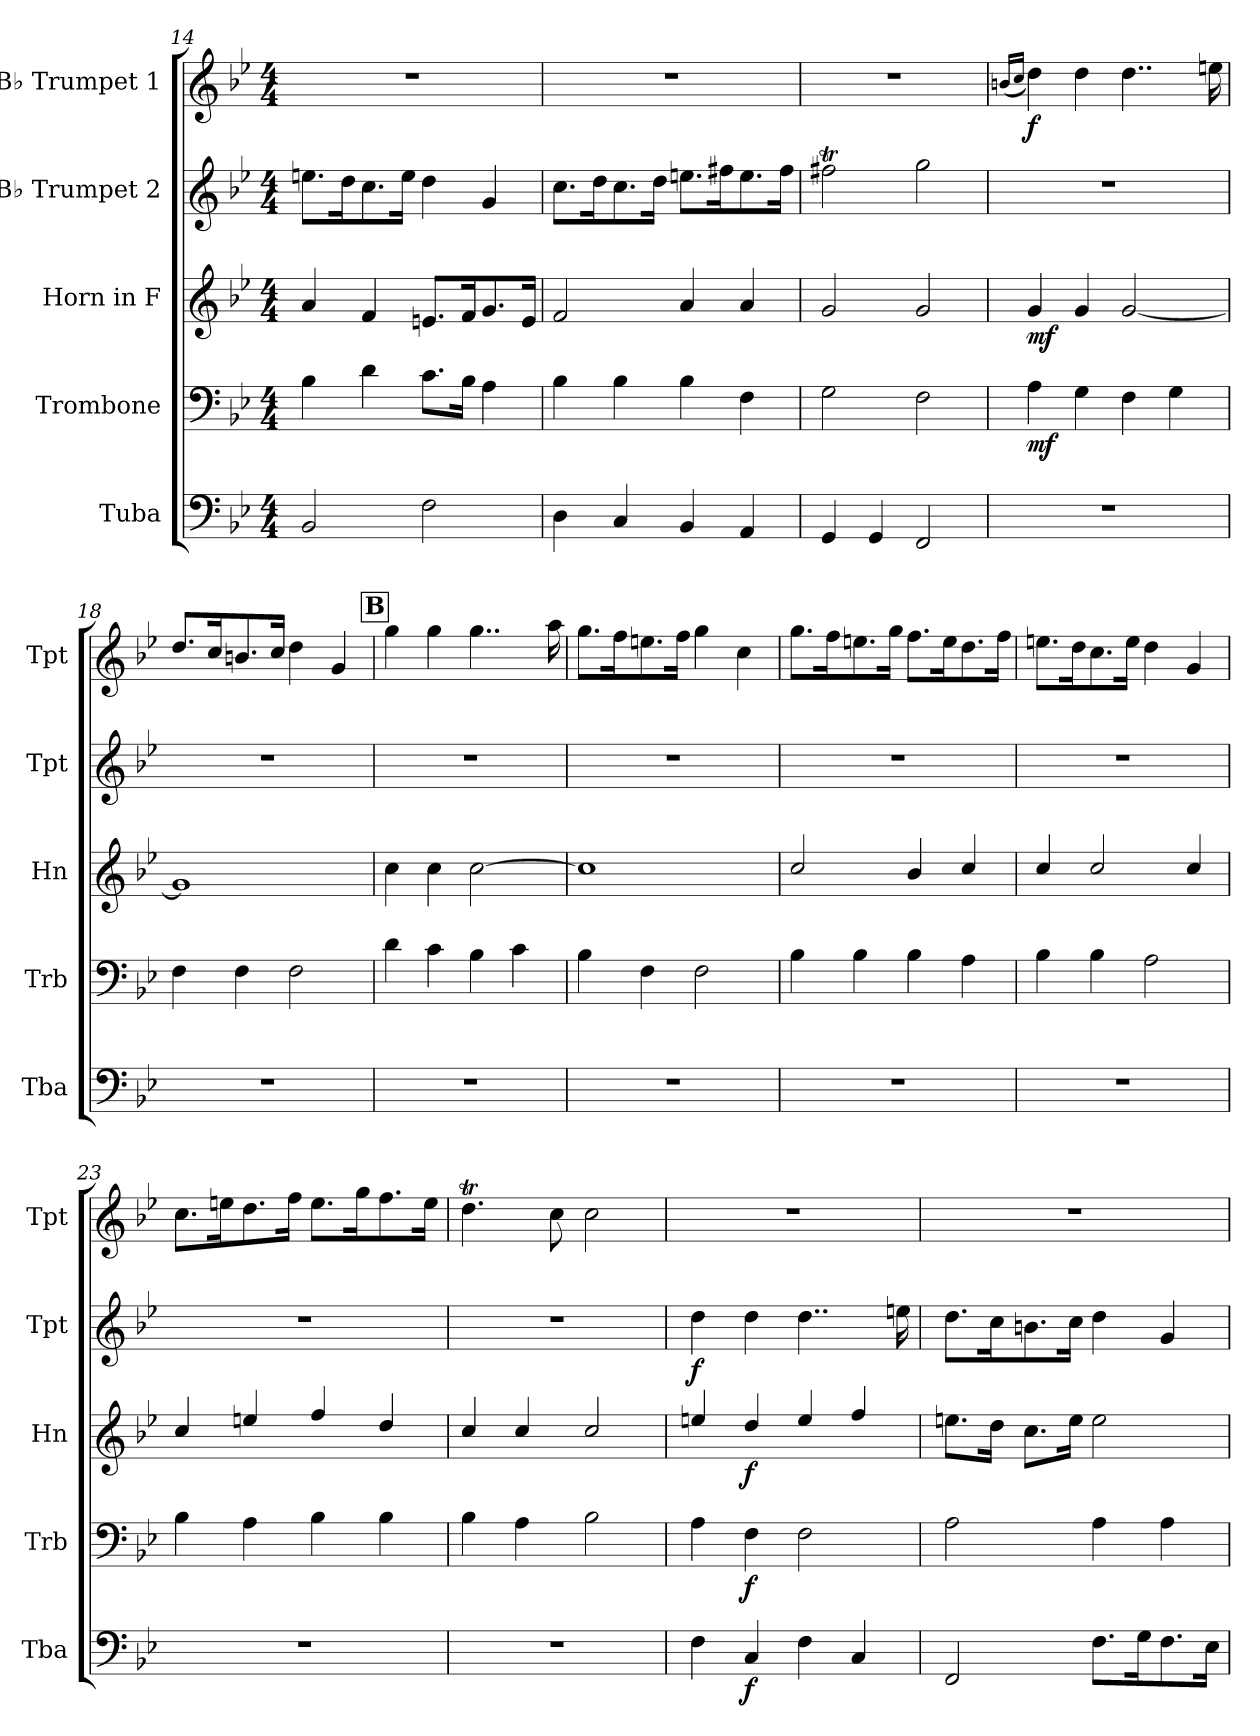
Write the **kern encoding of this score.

**kern	**dynam	**kern	**dynam	**kern	**dynam	**kern	**dynam	**kern	**dynam
*part5	*part5	*part4	*part4	*part3	*part3	*part2	*part2	*part1	*part1
*staff5	*staff5	*staff4	*staff4	*staff3	*staff3	*staff2	*staff2	*staff1	*staff1
*I"Tuba	*	*I"Trombone	*	*I"Horn in F	*	*I"B♭ Trumpet 2	*	*I"B♭ Trumpet 1	*
*I'Tba	*	*I'Trb	*	*I'Hn	*	*I'Tpt	*	*I'Tpt	*
*clefF4	*	*clefF4	*	*clefG2	*	*clefG2	*	*clefG2	*
*	*	*	*	*ITrd4c7	*	*ITrd1c2	*	*ITrd1c2	*
*k[b-e-]	*	*k[b-e-]	*	*k[b-e-a-]	*	*k[b-e-a-d-]	*	*k[b-e-a-d-]	*
*M4/4	*	*M4/4	*	*M4/4	*	*M4/4	*	*M4/4	*
=14	=14	=14	=14	=14	=14	=14	=14	=14	=14
2BB-/	.	4B-\	.	4d/	.	8.ddn\L	.	1r	.
.	.	.	.	.	.	16cc\K	.	.	.
.	.	4d\	.	4B-/	.	8.b-\	.	.	.
.	.	.	.	.	.	16dd\Jk	.	.	.
2F\	.	8.c\L	.	8.An/L	.	4cc\	.	.	.
.	.	16B-\Jk	.	16B-/K	.	.	.	.	.
.	.	4A\	.	8.c/	.	4f/	.	.	.
.	.	.	.	16A/Jk	.	.	.	.	.
=15	=15	=15	=15	=15	=15	=15	=15	=15	=15
4D\	.	4B-\	.	2B-/	.	8.b-\L	.	1r	.
.	.	.	.	.	.	16cc\K	.	.	.
4C/	.	4B-\	.	.	.	8.b-\	.	.	.
.	.	.	.	.	.	16cc\Jk	.	.	.
4BB-/	.	4B-\	.	4d/	.	8.ddn\L	.	.	.
.	.	.	.	.	.	16een\K	.	.	.
4AA/	.	4F\	.	4d/	.	8.dd\	.	.	.
.	.	.	.	.	.	16ee\Jk	.	.	.
!!LO:LB:g=z
=16	=16	=16	=16	=16	=16	=16	=16	=16	=16
4GG/	.	2G\	.	2c/	.	2eent\	.	1r	.
4GG/	.	.	.	.	.	.	.	.	.
2FF/	.	2F\	.	2c/	.	2ff\	.	.	.
=17	=17	=17	=17	=17	=17	=17	=17	=17	=17
.	.	.	.	.	.	.	.	(<16qan/LL	.
.	.	.	.	.	.	.	.	16qb-/JJ	.
!	!	!	!LO:DY:b	!	!LO:DY:b	!	!	!	!LO:DY:b
1r	.	4A\	mf	4c/	mf	1r	.	4cc\)	f
.	.	4G\	.	4c/	.	.	.	4cc\	.
.	.	4F\	.	[2c/	.	.	.	4..cc\	.
.	.	4G\	.	.	.	.	.	.	.
.	.	.	.	.	.	.	.	16ddn\	.
=18	=18	=18	=18	=18	=18	=18	=18	=18	=18
1r	.	4F\	.	1c]	.	1r	.	8.cc/L	.
.	.	.	.	.	.	.	.	16b-/K	.
.	.	4F\	.	.	.	.	.	8.an/	.
.	.	.	.	.	.	.	.	16b-/Jk	.
.	.	2F\	.	.	.	.	.	4cc\	.
.	.	.	.	.	.	.	.	4f/	.
!!LO:REH:place=s1:a:B:fs=14:t=B
=19	=19	=19	=19	=19	=19	=19	=19	=19	=19
1r	.	4d\	.	4f\	.	1r	.	4ff\	.
.	.	4c\	.	4f\	.	.	.	4ff\	.
.	.	4B-\	.	[2f\	.	.	.	4..ff\	.
.	.	4c\	.	.	.	.	.	.	.
.	.	.	.	.	.	.	.	16gg\	.
=20	=20	=20	=20	=20	=20	=20	=20	=20	=20
1r	.	4B-\	.	1f]	.	1r	.	8.ff\L	.
.	.	.	.	.	.	.	.	16ee-\K	.
.	.	4F\	.	.	.	.	.	8.ddn\	.
.	.	.	.	.	.	.	.	16ee-\Jk	.
.	.	2F\	.	.	.	.	.	4ff\	.
.	.	.	.	.	.	.	.	4b-\	.
=21	=21	=21	=21	=21	=21	=21	=21	=21	=21
1r	.	4B-\	.	2f/	.	1r	.	8.ff\L	.
.	.	.	.	.	.	.	.	16ee-\K	.
.	.	4B-\	.	.	.	.	.	8.ddn\	.
.	.	.	.	.	.	.	.	16ff\Jk	.
.	.	4B-\	.	4e-/	.	.	.	8.ee-\L	.
.	.	.	.	.	.	.	.	16dd\K	.
.	.	4A\	.	4f/	.	.	.	8.cc\	.
.	.	.	.	.	.	.	.	16ee-\Jk	.
!!LO:PB:g=z
=22	=22	=22	=22	=22	=22	=22	=22	=22	=22
1r	.	4B-\	.	4f/	.	1r	.	8.ddn\L	.
.	.	.	.	.	.	.	.	16cc\K	.
.	.	4B-\	.	2f/	.	.	.	8.b-\	.
.	.	.	.	.	.	.	.	16dd\Jk	.
.	.	2A\	.	.	.	.	.	4cc\	.
.	.	.	.	4f/	.	.	.	4f/	.
=23	=23	=23	=23	=23	=23	=23	=23	=23	=23
1r	.	4B-\	.	4f/	.	1r	.	8.b-\L	.
.	.	.	.	.	.	.	.	16ddn\K	.
.	.	4A\	.	4an/	.	.	.	8.cc\	.
.	.	.	.	.	.	.	.	16ee-\Jk	.
.	.	4B-\	.	4b-/	.	.	.	8.dd\L	.
.	.	.	.	.	.	.	.	16ff\K	.
.	.	4B-\	.	4g/	.	.	.	8.ee-\	.
.	.	.	.	.	.	.	.	16dd\Jk	.
=24	=24	=24	=24	=24	=24	=24	=24	=24	=24
1r	.	4B-\	.	4f/	.	1r	.	4.cct\	.
.	.	4A\	.	4f/	.	.	.	.	.
.	.	.	.	.	.	.	.	8b-\	.
.	.	2B-\	.	2f/	.	.	.	2b-\	.
=25	=25	=25	=25	=25	=25	=25	=25	=25	=25
!	!	!	!	!	!	!	!LO:DY:b	!	!
4F\	.	4A\	.	4an/	.	4cc\	f	1r	.
!	!LO:DY:b	!	!LO:DY:b	!	!LO:DY:b	!	!	!	!
4C/	f	4F\	f	4g/	f	4cc\	.	.	.
4F\	.	2F\	.	4a/	.	4..cc\	.	.	.
4C/	.	.	.	4b-/	.	.	.	.	.
.	.	.	.	.	.	16ddn\	.	.	.
=26	=26	=26	=26	=26	=26	=26	=26	=26	=26
2FF/	.	2A\	.	8.an\L	.	8.cc\L	.	1r	.
.	.	.	.	16g\Jk	.	16b-\K	.	.	.
.	.	.	.	8.f\L	.	8.an\	.	.	.
.	.	.	.	16a\Jk	.	16b-\Jk	.	.	.
8.F\L	.	4A\	.	2a\	.	4cc\	.	.	.
16G\K	.	.	.	.	.	.	.	.	.
8.F\	.	4A\	.	.	.	4f/	.	.	.
16E-\Jk	.	.	.	.	.	.	.	.	.
=	=	=	=	=	=	=	=	=	=
*-	*-	*-	*-	*-	*-	*-	*-	*-	*-
